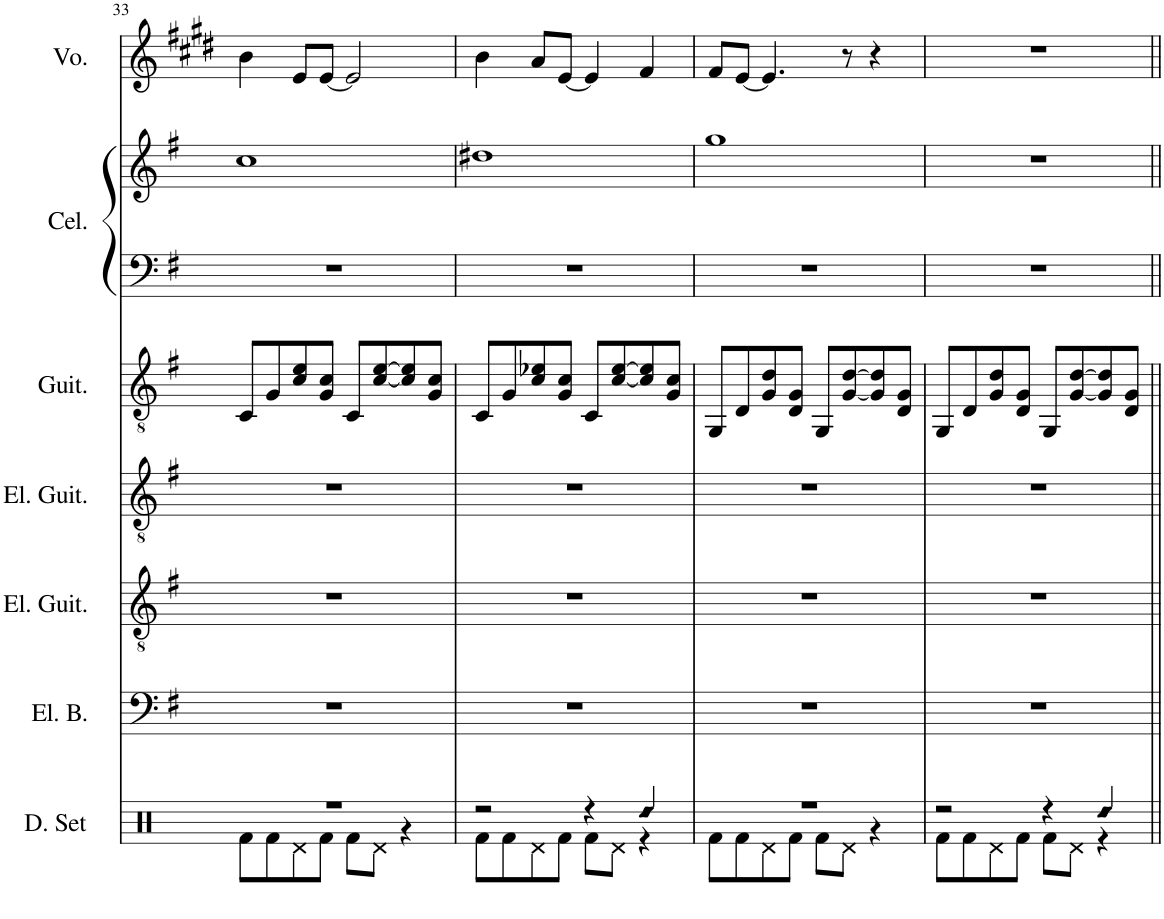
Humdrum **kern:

**kern	**kern	**kern	**kern	**kern	**kern	**kern	**kern
*part7	*part6	*part5	*part4	*part3	*part2	*part2	*part1
*staff8	*staff7	*staff6	*staff5	*staff4	*staff3	*staff2	*staff1
*I"Drumset	*I"Electric Bass	*I"Electric Guitar	*I"Electric Guitar	*I"Acoustic Guitar	*I"Celesta	*	*I"Voice
*I'D. Set	*I'El. B.	*I'El. Guit.	*I'El. Guit.	*I'Guit.	*I'Cel.	*	*I'Vo.
!!LO:PB:g=z
*clefX	*clefF4	*clefGv2	*clefGv2	*clefGv2	*clefF4	*clefG2	*clefG2
*	*Trd7c12	*	*	*	*Trd-7c-12	*Trd-7c-12	*Trd-1c-3
*k[]	*k[f#]	*k[f#]	*k[f#]	*k[f#]	*k[f#]	*k[f#]	*k[f#c#g#d#]
*M4/4	*M4/4	*M4/4	*M4/4	*M4/4	*M4/4	*M4/4	*M4/4
=33	=33	=33	=33	=33	=33	=33	=33
*^	*	*	*	*	*	*	*
1r	8Rf\L	1r	1r	1r	8C/L	1r	1cc	4b\
.	8Rf\	.	.	.	8G/	.	.	.
.	8Rd\	.	.	.	8c/ 8e/	.	.	8e/L
.	8Rf\J	.	.	.	8G/ 8c/J	.	.	[8e/J
.	8Rf\L	.	.	.	8C/L	.	.	2e/]
.	8Rd\J	.	.	.	[8c/ [8e/	.	.	.
.	4r	.	.	.	8c/] 8e/]	.	.	.
.	.	.	.	.	8G/ 8c/J	.	.	.
=34	=34	=34	=34	=34	=34	=34	=34	=34
2r	8Rf\L	1r	1r	1r	8C/L	1r	1dd#X	4b\
.	8Rf\	.	.	.	8G/	.	.	.
.	8Rd\	.	.	.	8c/ 8e-X/	.	.	8a/L
.	8Rf\J	.	.	.	8G/ 8c/J	.	.	[8e/J
4r	8Rf\L	.	.	.	8C/L	.	.	4e/]
.	8Rd\J	.	.	.	[8c/ [8e-/	.	.	.
!LO:N:head=diamond	!	!	!	!	!	!	!	!
4Rdd/	4r	.	.	.	8c/] 8e-/]	.	.	4f#/
.	.	.	.	.	8G/ 8c/J	.	.	.
=35	=35	=35	=35	=35	=35	=35	=35	=35
1r	8Rf\L	1r	1r	1r	8GG/L	1r	1gg	8f#/L
.	8Rf\	.	.	.	8D/	.	.	[8e/J
.	8Rd\	.	.	.	8G/ 8d/	.	.	4.e/]
.	8Rf\J	.	.	.	8D/ 8G/J	.	.	.
.	8Rf\L	.	.	.	8GG/L	.	.	.
.	8Rd\J	.	.	.	[8G/ [8d/	.	.	8r
.	4r	.	.	.	8G/] 8d/]	.	.	4r
.	.	.	.	.	8D/ 8G/J	.	.	.
=36	=36	=36	=36	=36	=36	=36	=36	=36
2r	8Rf\L	1r	1r	1r	8GG/L	1r	1r	1r
.	8Rf\	.	.	.	8D/	.	.	.
.	8Rd\	.	.	.	8G/ 8d/	.	.	.
.	8Rf\J	.	.	.	8D/ 8G/J	.	.	.
4r	8Rf\L	.	.	.	8GG/L	.	.	.
.	8Rd\J	.	.	.	[8G/ [8d/	.	.	.
!LO:N:head=diamond	!	!	!	!	!	!	!	!
4Rdd/	4r	.	.	.	8G/] 8d/]	.	.	.
.	.	.	.	.	8D/ 8G/J	.	.	.
*v	*v	*	*	*	*	*	*	*
=||	=||	=||	=||	=||	=||	=||	=||
*-	*-	*-	*-	*-	*-	*-	*-
